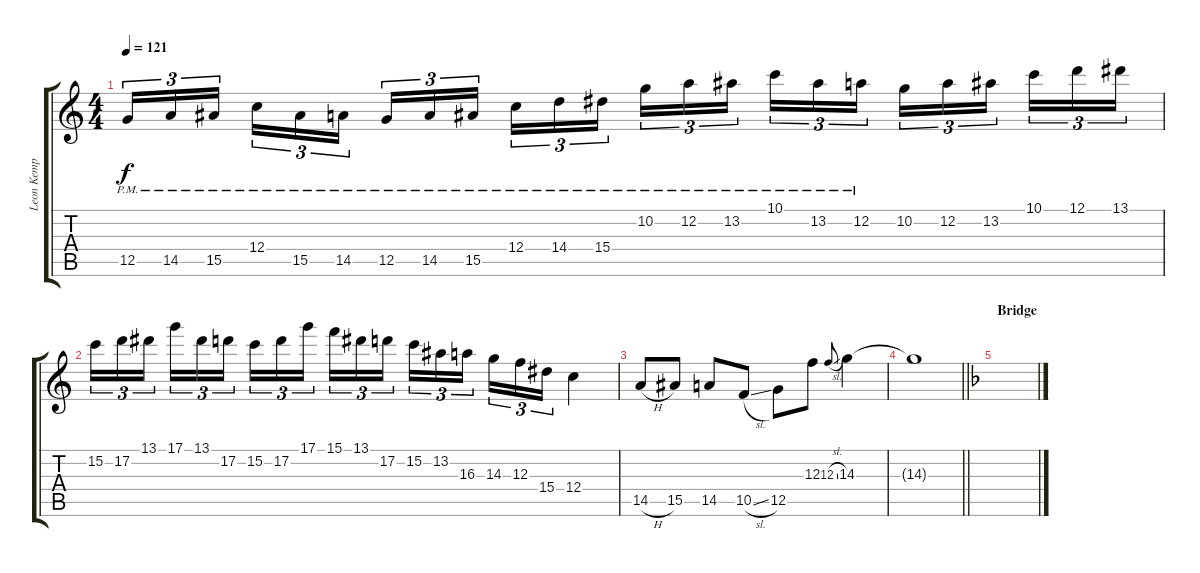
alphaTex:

\track ("Leon Kemp Solo" "Leon Kemp ") {instrument distortionguitar}
\staff {score tabs}
\tuning (D4 A3 F3 C3 G2 D2) {hide}
\ts (4 4)
\tempo 121
\clef g2
\ks c
12.5{pm}.16{tu (3 2) dy f} 14.5{pm}.16{tu (3 2)} 15.5{pm}.16{tu (3 2) beam splitsecondary} 12.4{pm}.16{tu (3 2)} 15.5{pm}.16{tu (3 2)} 14.5{pm}.16{tu (3 2)} 12.5{pm}.16{tu (3 2)} 14.5{pm}.16{tu (3 2)} 15.5{pm}.16{tu (3 2) beam splitsecondary} 12.4{pm}.16{tu (3 2)} 14.4{pm}.16{tu (3 2)} 15.4{pm}.16{tu (3 2)} 10.2{pm}.16{tu (3 2)} 12.2{pm}.16{tu (3 2)} 13.2{pm}.16{tu (3 2) beam splitsecondary} 10.1{pm}.16{tu (3 2)} 13.2{pm}.16{tu (3 2)} 12.2{pm}.16{tu (3 2)} 10.2.16{tu (3 2)} 12.2.16{tu (3 2)} 13.2.16{tu (3 2) beam splitsecondary} 10.1.16{tu (3 2)} 12.1.16{tu (3 2)} 13.1.16{tu (3 2)} |
15.2.16{tu (3 2)} 17.2.16{tu (3 2)} 13.1.16{tu (3 2) beam splitsecondary} 17.1.16{tu (3 2)} 13.1.16{tu (3 2)} 17.2.16{tu (3 2)} 15.2.16{tu (3 2)} 17.2.16{tu (3 2)} 17.1.16{tu (3 2) beam splitsecondary} 15.1.16{tu (3 2)} 13.1.16{tu (3 2)} 17.2.16{tu (3 2)} 15.2.16{tu (3 2)} 13.2.16{tu (3 2)} 16.3.16{tu (3 2) beam splitsecondary} 14.3.16{tu (3 2)} 12.3.16{tu (3 2)} 15.4.16{tu (3 2)} 12.4.4 |
14.5{h}.8 15.5.8 14.5.8 10.5{sl}.8 12.5.8 12.3.8 12.3{sl}.8{gr onbeat} 14.3.4 |
\barLineRight lightlight
14.3{t}.1 |
\section ("" "Bridge")
\ks f
